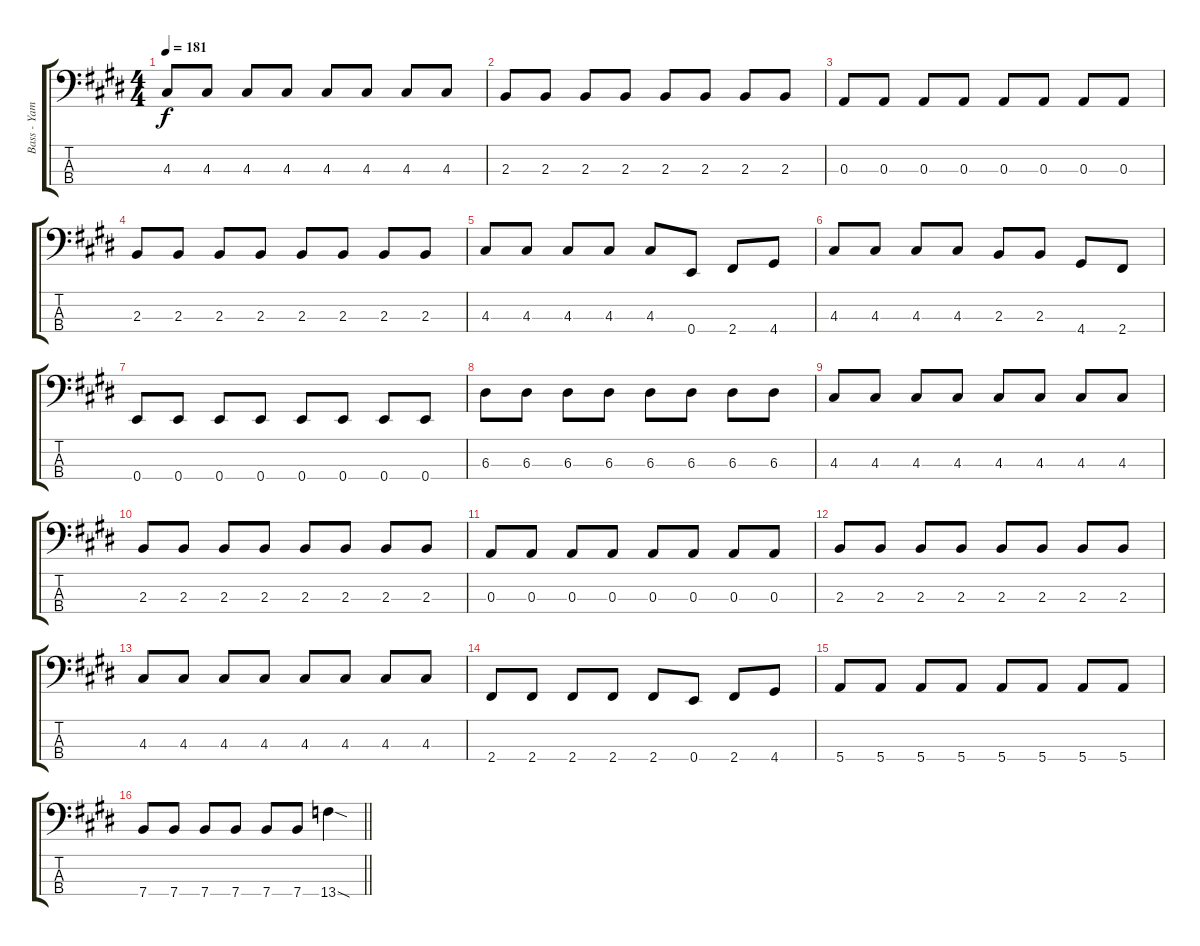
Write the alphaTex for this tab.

\track ("Bass - Yamada" "Bass - Yam") {instrument electricbasspick}
\staff {score tabs}
\tuning (G2 D2 A1 E1) {hide}
\ts (4 4)
\tempo 181
\clef f4
\ks e
4.3.8{dy f} 4.3.8 4.3.8 4.3.8 4.3.8 4.3.8 4.3.8 4.3.8 |
2.3.8 2.3.8 2.3.8 2.3.8 2.3.8 2.3.8 2.3.8 2.3.8 |
0.3.8 0.3.8 0.3.8 0.3.8 0.3.8 0.3.8 0.3.8 0.3.8 |
2.3.8 2.3.8 2.3.8 2.3.8 2.3.8 2.3.8 2.3.8 2.3.8 |
4.3.8 4.3.8 4.3.8 4.3.8 4.3.8 0.4.8 2.4.8 4.4.8 |
4.3.8 4.3.8 4.3.8 4.3.8 2.3.8 2.3.8 4.4.8 2.4.8 |
0.4.8 0.4.8 0.4.8 0.4.8 0.4.8 0.4.8 0.4.8 0.4.8 |
6.3.8 6.3.8 6.3.8 6.3.8 6.3.8 6.3.8 6.3.8 6.3.8 |
4.3.8 4.3.8 4.3.8 4.3.8 4.3.8 4.3.8 4.3.8 4.3.8 |
2.3.8 2.3.8 2.3.8 2.3.8 2.3.8 2.3.8 2.3.8 2.3.8 |
0.3.8 0.3.8 0.3.8 0.3.8 0.3.8 0.3.8 0.3.8 0.3.8 |
2.3.8 2.3.8 2.3.8 2.3.8 2.3.8 2.3.8 2.3.8 2.3.8 |
4.3.8 4.3.8 4.3.8 4.3.8 4.3.8 4.3.8 4.3.8 4.3.8 |
2.4.8 2.4.8 2.4.8 2.4.8 2.4.8 0.4.8 2.4.8 4.4.8 |
5.4.8 5.4.8 5.4.8 5.4.8 5.4.8 5.4.8 5.4.8 5.4.8 |
\barLineRight lightlight
7.4.8 7.4.8 7.4.8 7.4.8 7.4.8 7.4.8 13.4{sod}.4
